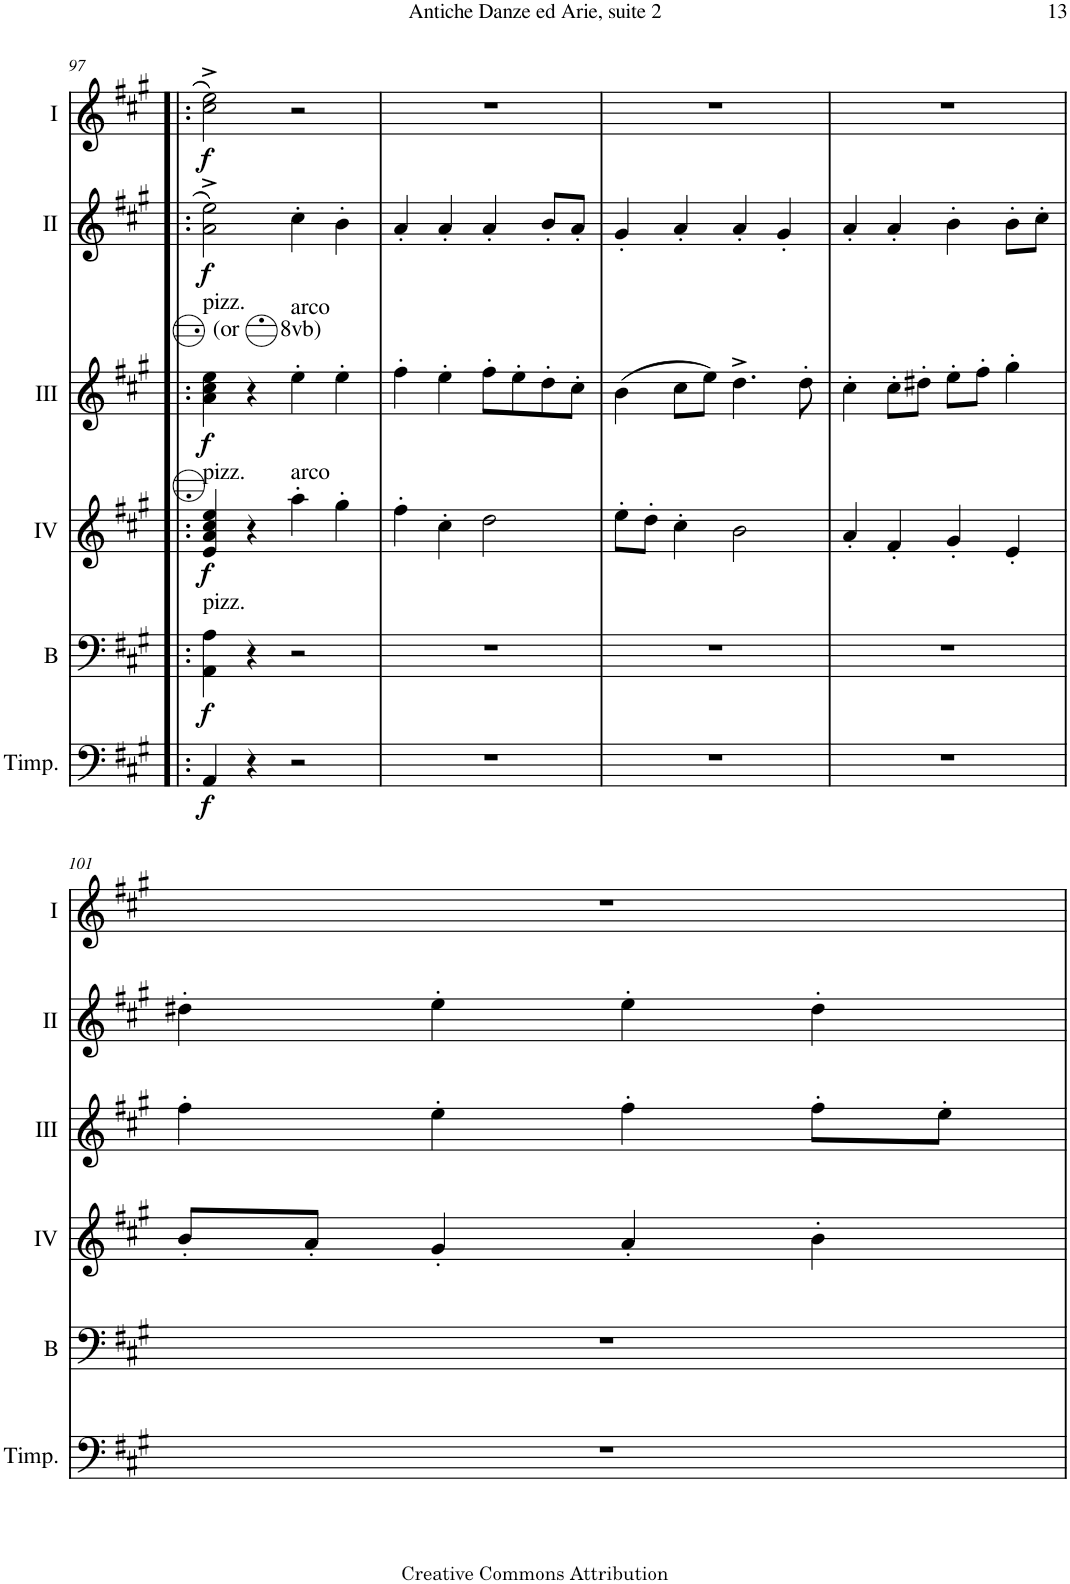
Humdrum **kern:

**kern	**dynam	**kern	**dynam	**kern	**dynam	**kern	**dynam	**kern	**dynam	**kern	**dynam
*part6	*part6	*part5	*part5	*part4	*part4	*part3	*part3	*part2	*part2	*part1	*part1
*staff6	*staff6	*staff5	*staff5	*staff4	*staff4	*staff3	*staff3	*staff2	*staff2	*staff1	*staff1
*I"Timpani	*	*I"Bass	*	*I"Acc. 4	*	*I"Acc. 3	*	*I"Acc. 2	*	*I"Acc. 1	*
*I'Timp.	*	*I'B	*	*	*	*	*	*	*	*	*
!!LO:PB:g=z
*clefF4	*	*clefF4	*	*clefG2	*	*clefG2	*	*clefG2	*	*clefG2	*
*	*	*Trd7c12	*	*Trd7c12	*	*Trd7c12	*	*	*	*	*
*k[f#c#g#]	*	*k[f#c#g#]	*	*k[f#c#g#]	*	*k[f#c#g#]	*	*k[f#c#g#]	*	*k[f#c#g#]	*
*M2/2	*	*M2/2	*	*M2/2	*	*M2/2	*	*M2/2	*	*M2/2	*
*met(c|)	*	*met(c|)	*	*met(c|)	*	*met(c|)	*	*met(c|)	*	*met(c|)	*
=97!|:	=97!|:	=97!|:	=97!|:	=97!|:	=97!|:	=97!|:	=97!|:	=97!|:	=97!|:	=97!|:	=97!|:
!	!	!	!	!	!	!LO:TX:a:t=(or       8vb)	!	!	!	!	!
!	!	!	!	!	!	!LO:TX:a:t=pizz.	!	!	!	!	!
!	!	!	!	!LO:TX:a:t=pizz.	!	!	!	!	!	!	!
!	!	!LO:TX:a:t=pizz.	!	!	!	!	!	!	!	!	!
!	!LO:DY:b	!	!LO:DY:b	!	!LO:DY:b	!	!LO:DY:b	!	!LO:DY:b	!	!LO:DY:b
4AA/	f	4AA\ 4A\	f	4e/ 4a/ 4cc#/ 4ee/	f	4a\ 4cc#\ 4ee\	f	2a\^ 2ee\^	f	2cc#\^ 2ee\^	f
4r	.	4r	.	4r	.	4r	.	.	.	.	.
!	!	!	!	!	!	!LO:TX:a:t=arco	!	!	!	!	!
!	!	!	!	!LO:TX:a:t=arco	!	!	!	!	!	!	!
2r	.	2r	.	4aa'\	.	4eee'\	.	4cc#'\	.	2r	.
.	.	.	.	4gg#'\	.	4eee'\	.	4b'\	.	.	.
=98	=98	=98	=98	=98	=98	=98	=98	=98	=98	=98	=98
1r	.	1r	.	4ff#'\	.	4fff#'\	.	4a'/	.	1r	.
.	.	.	.	4cc#'\	.	4eee'\	.	4a'/	.	.	.
.	.	.	.	2dd\	.	8fff#'\L	.	4a'/	.	.	.
.	.	.	.	.	.	8eee'\	.	.	.	.	.
.	.	.	.	.	.	8ddd'\	.	8b'/L	.	.	.
.	.	.	.	.	.	8ccc#'\J	.	8a'/J	.	.	.
=99	=99	=99	=99	=99	=99	=99	=99	=99	=99	=99	=99
1r	.	1r	.	8ee'\L	.	(4bb\	.	4g#'/	.	1r	.
.	.	.	.	8dd'\J	.	.	.	.	.	.	.
.	.	.	.	4cc#'\	.	8ccc#\L	.	4a'/	.	.	.
.	.	.	.	.	.	8eee\J)	.	.	.	.	.
.	.	.	.	2b\	.	4.ddd^\	.	4a'/	.	.	.
.	.	.	.	.	.	.	.	4g#'/	.	.	.
.	.	.	.	.	.	8ddd'\	.	.	.	.	.
=100	=100	=100	=100	=100	=100	=100	=100	=100	=100	=100	=100
1r	.	1r	.	4a'/	.	4ccc#'\	.	4a'/	.	1r	.
.	.	.	.	4f#'/	.	8ccc#'\L	.	4a'/	.	.	.
.	.	.	.	.	.	8ddd#X'\J	.	.	.	.	.
.	.	.	.	4g#'/	.	8eee'\L	.	4b'\	.	.	.
.	.	.	.	.	.	8fff#'\J	.	.	.	.	.
.	.	.	.	4e'/	.	4ggg#'\	.	8b'\L	.	.	.
.	.	.	.	.	.	.	.	8cc#'\J	.	.	.
!!LO:LB:g=z
=101	=101	=101	=101	=101	=101	=101	=101	=101	=101	=101	=101
1r	.	1r	.	8b'/L	.	4fff#'\	.	4dd#X'\	.	1r	.
.	.	.	.	8a'/J	.	.	.	.	.	.	.
.	.	.	.	4g#'/	.	4eee'\	.	4ee'\	.	.	.
.	.	.	.	4a'/	.	4fff#'\	.	4ee'\	.	.	.
.	.	.	.	4b'\	.	8fff#'\L	.	4dd#'\	.	.	.
.	.	.	.	.	.	8eee'\J	.	.	.	.	.
=	=	=	=	=	=	=	=	=	=	=	=
*-	*-	*-	*-	*-	*-	*-	*-	*-	*-	*-	*-
